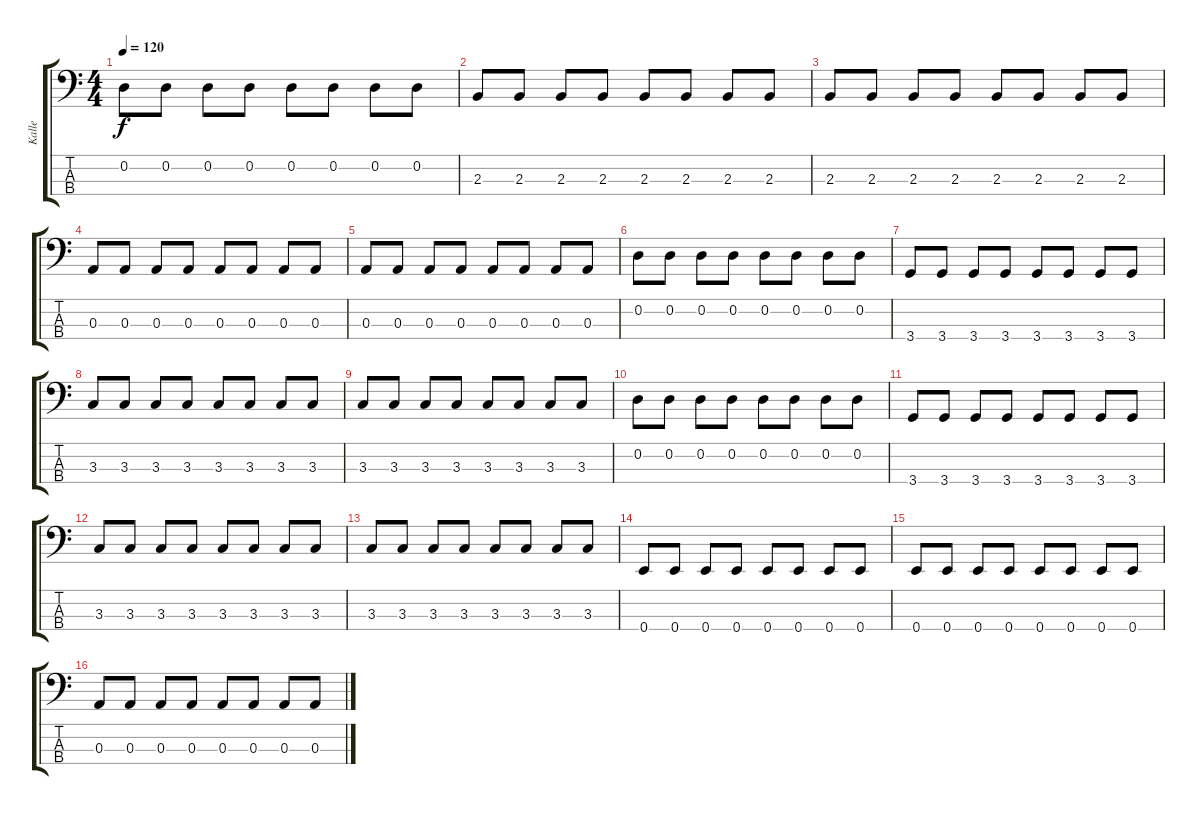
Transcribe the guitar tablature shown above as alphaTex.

\track ("Kalle" "Kalle") {instrument electricbasspick}
\staff {score tabs}
\tuning (G2 D2 A1 E1) {hide}
\ts (4 4)
\tempo 120
\clef f4
\ks c
0.2.8{dy f} 0.2.8 0.2.8 0.2.8 0.2.8 0.2.8 0.2.8 0.2.8 |
2.3.8 2.3.8 2.3.8 2.3.8 2.3.8 2.3.8 2.3.8 2.3.8 |
2.3.8 2.3.8 2.3.8 2.3.8 2.3.8 2.3.8 2.3.8 2.3.8 |
0.3.8 0.3.8 0.3.8 0.3.8 0.3.8 0.3.8 0.3.8 0.3.8 |
0.3.8 0.3.8 0.3.8 0.3.8 0.3.8 0.3.8 0.3.8 0.3.8 |
0.2.8 0.2.8 0.2.8 0.2.8 0.2.8 0.2.8 0.2.8 0.2.8 |
3.4.8 3.4.8 3.4.8 3.4.8 3.4.8 3.4.8 3.4.8 3.4.8 |
3.3.8 3.3.8 3.3.8 3.3.8 3.3.8 3.3.8 3.3.8 3.3.8 |
3.3.8 3.3.8 3.3.8 3.3.8 3.3.8 3.3.8 3.3.8 3.3.8 |
0.2.8 0.2.8 0.2.8 0.2.8 0.2.8 0.2.8 0.2.8 0.2.8 |
3.4.8 3.4.8 3.4.8 3.4.8 3.4.8 3.4.8 3.4.8 3.4.8 |
3.3.8 3.3.8 3.3.8 3.3.8 3.3.8 3.3.8 3.3.8 3.3.8 |
3.3.8 3.3.8 3.3.8 3.3.8 3.3.8 3.3.8 3.3.8 3.3.8 |
0.4.8 0.4.8 0.4.8 0.4.8 0.4.8 0.4.8 0.4.8 0.4.8 |
0.4.8 0.4.8 0.4.8 0.4.8 0.4.8 0.4.8 0.4.8 0.4.8 |
0.3.8 0.3.8 0.3.8 0.3.8 0.3.8 0.3.8 0.3.8 0.3.8
